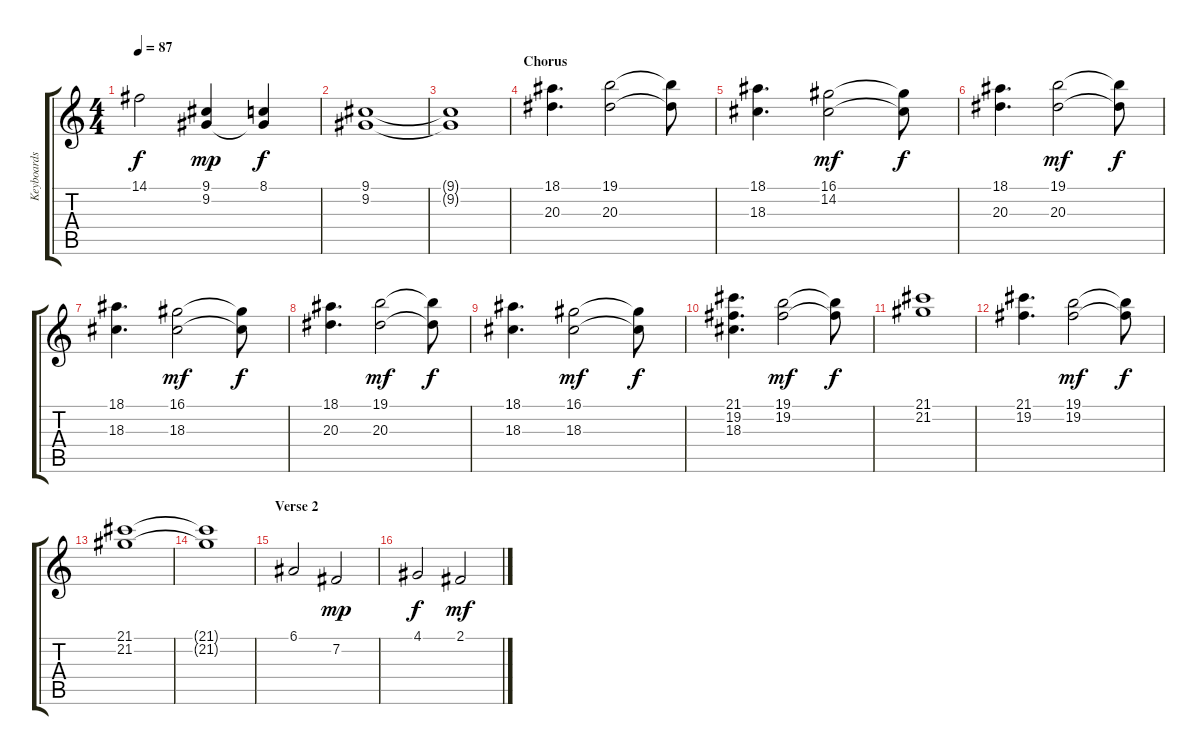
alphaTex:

\track ("Keyboards (1)" "Keyboards ") {instrument stringensemble1}
\staff {score tabs}
\tuning (E4 B3 G3 D3 A2 E2) {hide}
\ts (4 4)
\tempo 87
\clef g2
\ks c
14.1.2{dy f} (9.1 9.2).4{dy mp} (8.1 9.2{t}).4{dy f} |
(9.1 9.2).1 |
(9.1{t} 9.2{t}).1 |
\section ("" "Chorus")
(18.1 20.3).4{d} (19.1 20.3).2 (19.1{t} 20.3{t}).8 |
(18.1 18.3).4{d} (16.1 14.2).2{dy mf} (16.1{t} 14.2{t}).8{dy f} |
(18.1 20.3).4{d} (19.1 20.3).2{dy mf} (19.1{t} 20.3{t}).8{dy f} |
(18.1 18.3).4{d} (16.1 18.3).2{dy mf} (16.1{t} 18.3{t}).8{dy f} |
(18.1 20.3).4{d} (19.1 20.3).2{dy mf} (19.1{t} 20.3{t}).8{dy f} |
(18.1 18.3).4{d} (16.1 18.3).2{dy mf} (16.1{t} 18.3{t}).8{dy f} |
(21.1 19.2 18.3).4{d} (19.1 19.2).2{dy mf} (19.1{t} 19.2{t}).8{dy f} |
(21.1 21.2).1 |
(21.1 19.2).4{d} (19.1 19.2).2{dy mf} (19.1{t} 19.2{t}).8{dy f} |
(21.1 21.2).1 |
(21.1{t} 21.2{t}).1 |
\section ("" "Verse 2")
6.1.2 7.2.2{dy mp} |
4.1.2{dy f} 2.1.2{dy mf}
